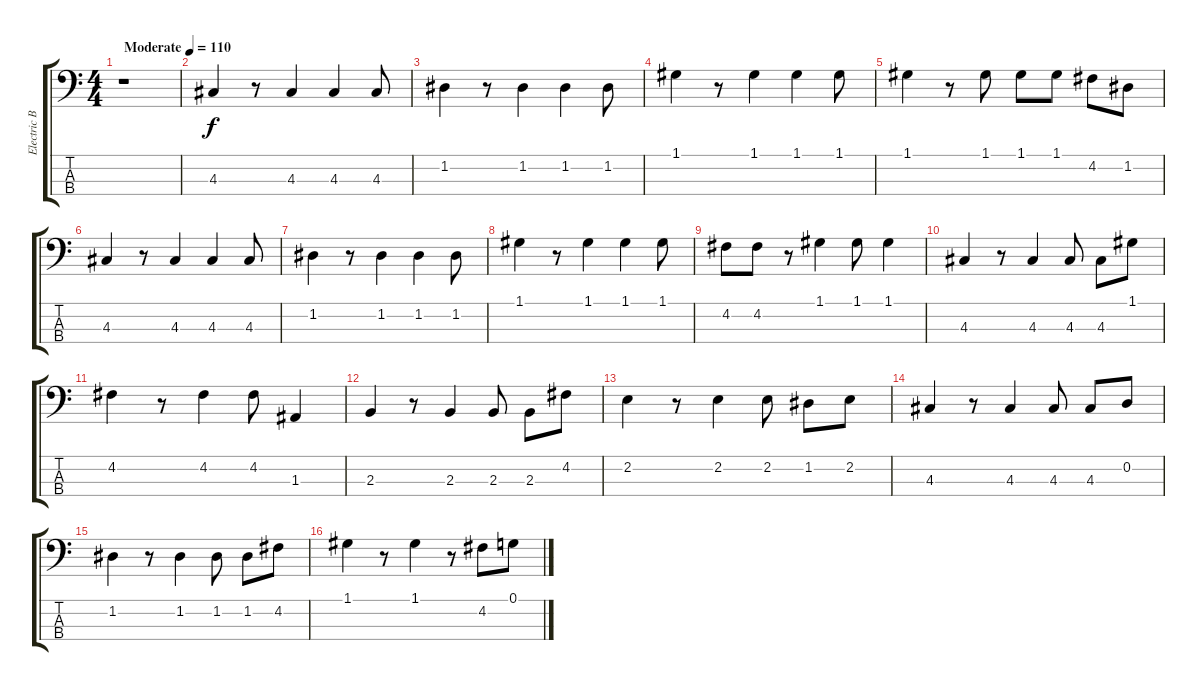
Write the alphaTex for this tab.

\track ("Electric Bass (finger)" "Electric B") {instrument electricbassfinger}
\staff {score tabs}
\tuning (G2 D2 A1 E1) {hide}
\ts (4 4)
\tempo (110 "Moderate")
\clef f4
\ks c
r.1{dy f instrument electricbassfinger} |
4.3.4{volume 13 balance 8} r.8 4.3.4 4.3.4 4.3.8 |
1.2.4 r.8 1.2.4 1.2.4 1.2.8 |
1.1.4 r.8 1.1.4 1.1.4 1.1.8 |
1.1.4 r.8 1.1.8 1.1.8 1.1.8 4.2.8 1.2.8 |
4.3.4 r.8 4.3.4 4.3.4 4.3.8 |
1.2.4 r.8 1.2.4 1.2.4 1.2.8 |
1.1.4 r.8 1.1.4 1.1.4 1.1.8 |
4.2.8 4.2.8 r.8 1.1.4 1.1.8 1.1.4 |
4.3.4 r.8 4.3.4 4.3.8 4.3.8 1.1.8 |
4.2.4 r.8 4.2.4 4.2.8 1.3.4 |
2.3.4 r.8 2.3.4 2.3.8 2.3.8 4.2.8 |
2.2.4 r.8 2.2.4 2.2.8 1.2.8 2.2.8 |
4.3.4 r.8 4.3.4 4.3.8 4.3.8 0.2.8 |
1.2.4 r.8 1.2.4 1.2.8 1.2.8 4.2.8 |
1.1.4 r.8 1.1.4 r.8 4.2.8 0.1.8
